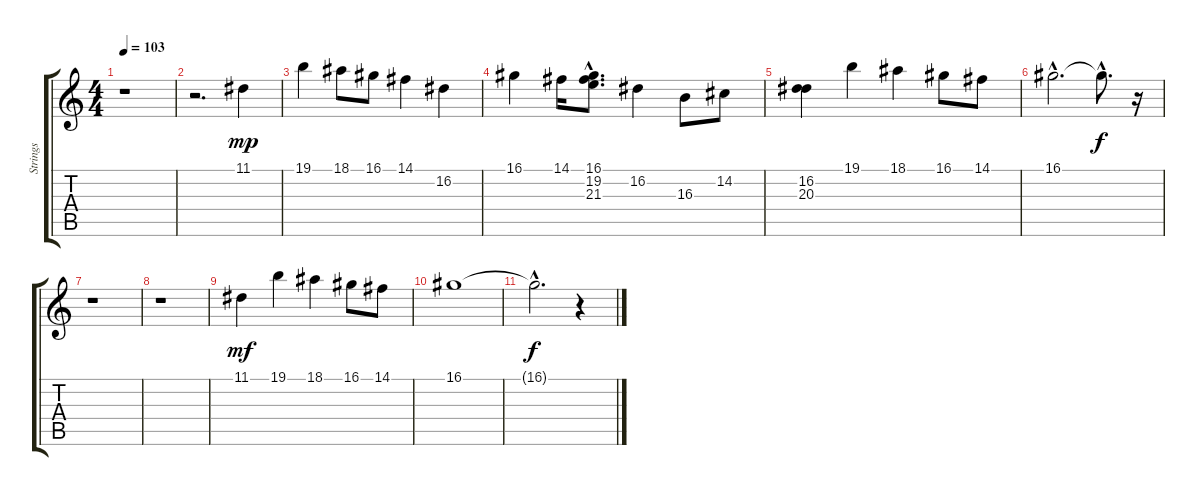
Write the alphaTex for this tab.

\track ("Strings" "Strings") {instrument stringensemble2}
\staff {score tabs}
\tuning (E4 B3 G3 D3 A2 E2) {hide}
\ts (4 4)
\tempo 103
\clef g2
\ks c
r.1{dy mf} |
r.2{d} 11.1.4{dy mp} |
19.1.4 18.1.8 16.1.8 14.1.4 16.2.4 |
16.1.4 14.1.16 (16.1 19.2 21.3{hac}).8{d} 16.2.4 16.3.8 14.2.8 |
(16.2 20.3).4 19.1.4 18.1.4 16.1.8 14.1.8 |
16.1{hac}.2{d} 16.1{hac t}.8{d dy f} r.16 |
r.1 |
r.1 |
11.1.4{dy mf} 19.1.4 18.1.4 16.1.8 14.1.8 |
16.1.1 |
16.1{hac t}.2{d dy f} r.4
